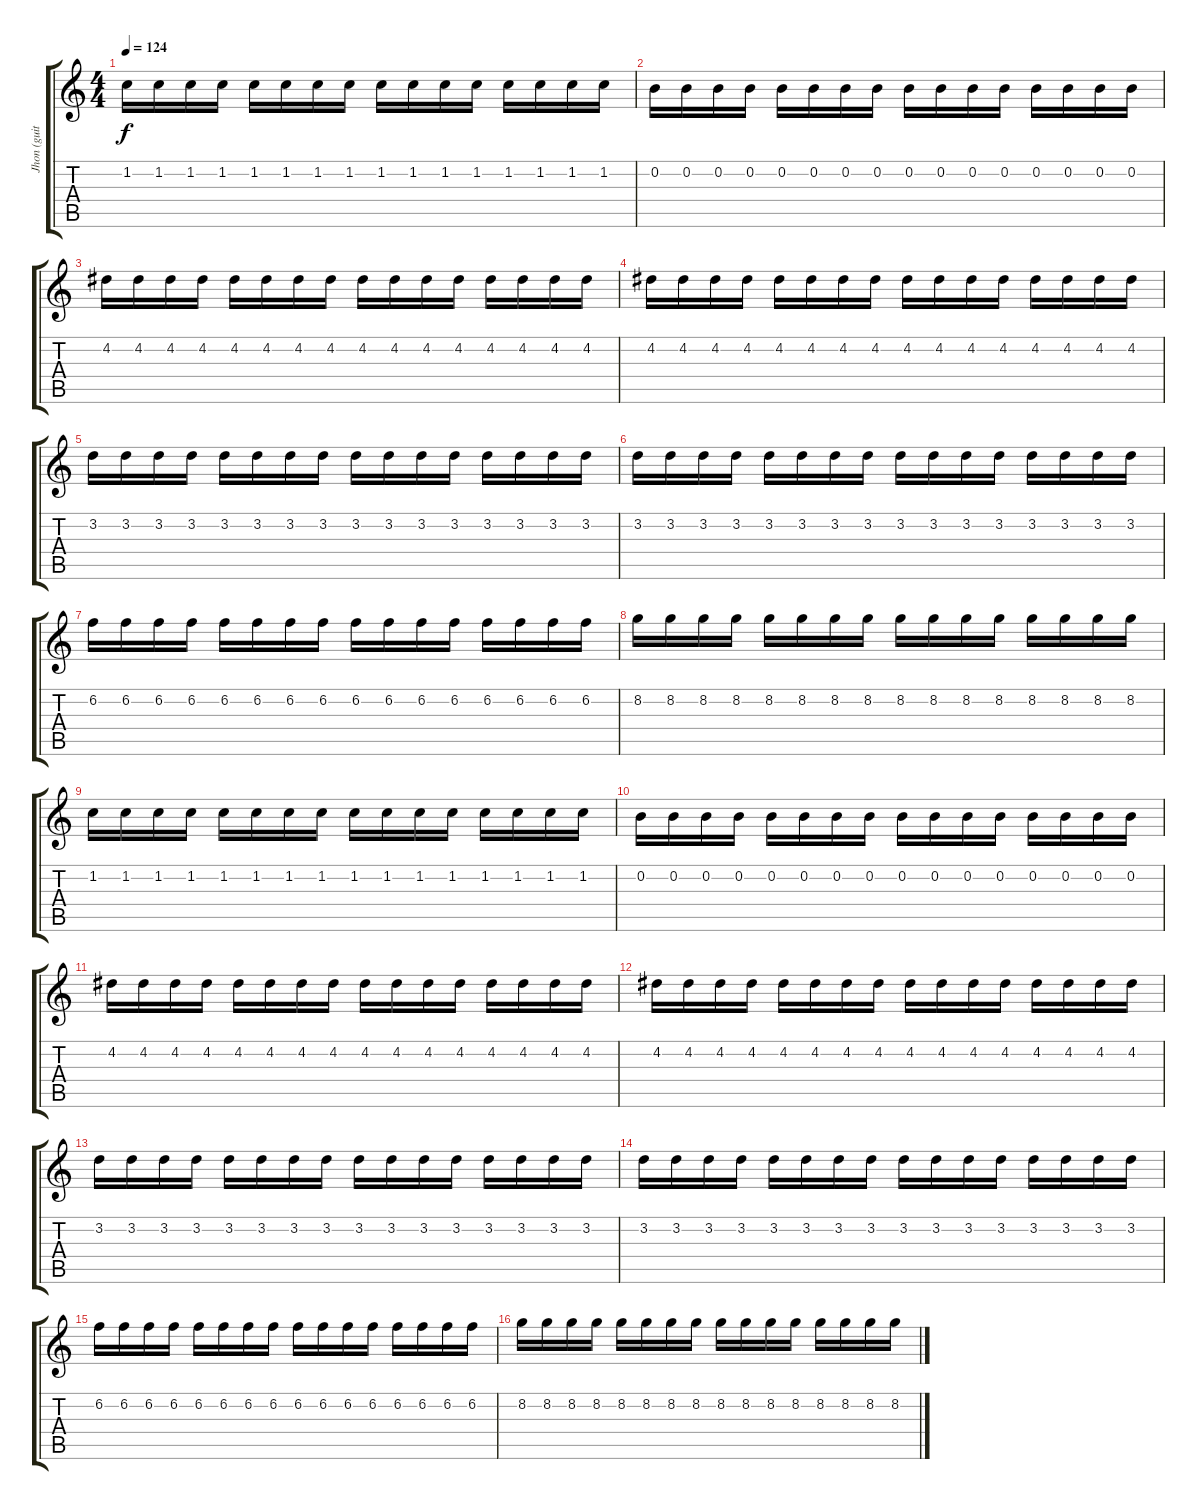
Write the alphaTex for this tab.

\track ("Jhon (guit. muted)" "Jhon (guit") {instrument electricguitarmuted}
\staff {score tabs}
\tuning (E4 B3 G3 D3 A2 E2) {hide}
\ts (4 4)
\tempo 124
\clef g2
\ks c
1.2.16{dy f} 1.2.16 1.2.16 1.2.16 1.2.16 1.2.16 1.2.16 1.2.16 1.2.16 1.2.16 1.2.16 1.2.16 1.2.16 1.2.16 1.2.16 1.2.16 |
0.2.16 0.2.16 0.2.16 0.2.16 0.2.16 0.2.16 0.2.16 0.2.16 0.2.16 0.2.16 0.2.16 0.2.16 0.2.16 0.2.16 0.2.16 0.2.16 |
4.2.16 4.2.16 4.2.16 4.2.16 4.2.16 4.2.16 4.2.16 4.2.16 4.2.16 4.2.16 4.2.16 4.2.16 4.2.16 4.2.16 4.2.16 4.2.16 |
4.2.16 4.2.16 4.2.16 4.2.16 4.2.16 4.2.16 4.2.16 4.2.16 4.2.16 4.2.16 4.2.16 4.2.16 4.2.16 4.2.16 4.2.16 4.2.16 |
3.2.16 3.2.16 3.2.16 3.2.16 3.2.16 3.2.16 3.2.16 3.2.16 3.2.16 3.2.16 3.2.16 3.2.16 3.2.16 3.2.16 3.2.16 3.2.16 |
3.2.16 3.2.16 3.2.16 3.2.16 3.2.16 3.2.16 3.2.16 3.2.16 3.2.16 3.2.16 3.2.16 3.2.16 3.2.16 3.2.16 3.2.16 3.2.16 |
6.2.16 6.2.16 6.2.16 6.2.16 6.2.16 6.2.16 6.2.16 6.2.16 6.2.16 6.2.16 6.2.16 6.2.16 6.2.16 6.2.16 6.2.16 6.2.16 |
8.2.16 8.2.16 8.2.16 8.2.16 8.2.16 8.2.16 8.2.16 8.2.16 8.2.16 8.2.16 8.2.16 8.2.16 8.2.16 8.2.16 8.2.16 8.2.16 |
1.2.16 1.2.16 1.2.16 1.2.16 1.2.16 1.2.16 1.2.16 1.2.16 1.2.16 1.2.16 1.2.16 1.2.16 1.2.16 1.2.16 1.2.16 1.2.16 |
0.2.16 0.2.16 0.2.16 0.2.16 0.2.16 0.2.16 0.2.16 0.2.16 0.2.16 0.2.16 0.2.16 0.2.16 0.2.16 0.2.16 0.2.16 0.2.16 |
4.2.16 4.2.16 4.2.16 4.2.16 4.2.16 4.2.16 4.2.16 4.2.16 4.2.16 4.2.16 4.2.16 4.2.16 4.2.16 4.2.16 4.2.16 4.2.16 |
4.2.16 4.2.16 4.2.16 4.2.16 4.2.16 4.2.16 4.2.16 4.2.16 4.2.16 4.2.16 4.2.16 4.2.16 4.2.16 4.2.16 4.2.16 4.2.16 |
3.2.16 3.2.16 3.2.16 3.2.16 3.2.16 3.2.16 3.2.16 3.2.16 3.2.16 3.2.16 3.2.16 3.2.16 3.2.16 3.2.16 3.2.16 3.2.16 |
3.2.16 3.2.16 3.2.16 3.2.16 3.2.16 3.2.16 3.2.16 3.2.16 3.2.16 3.2.16 3.2.16 3.2.16 3.2.16 3.2.16 3.2.16 3.2.16 |
6.2.16 6.2.16 6.2.16 6.2.16 6.2.16 6.2.16 6.2.16 6.2.16 6.2.16 6.2.16 6.2.16 6.2.16 6.2.16 6.2.16 6.2.16 6.2.16 |
8.2.16 8.2.16 8.2.16 8.2.16 8.2.16 8.2.16 8.2.16 8.2.16 8.2.16 8.2.16 8.2.16 8.2.16 8.2.16 8.2.16 8.2.16 8.2.16
